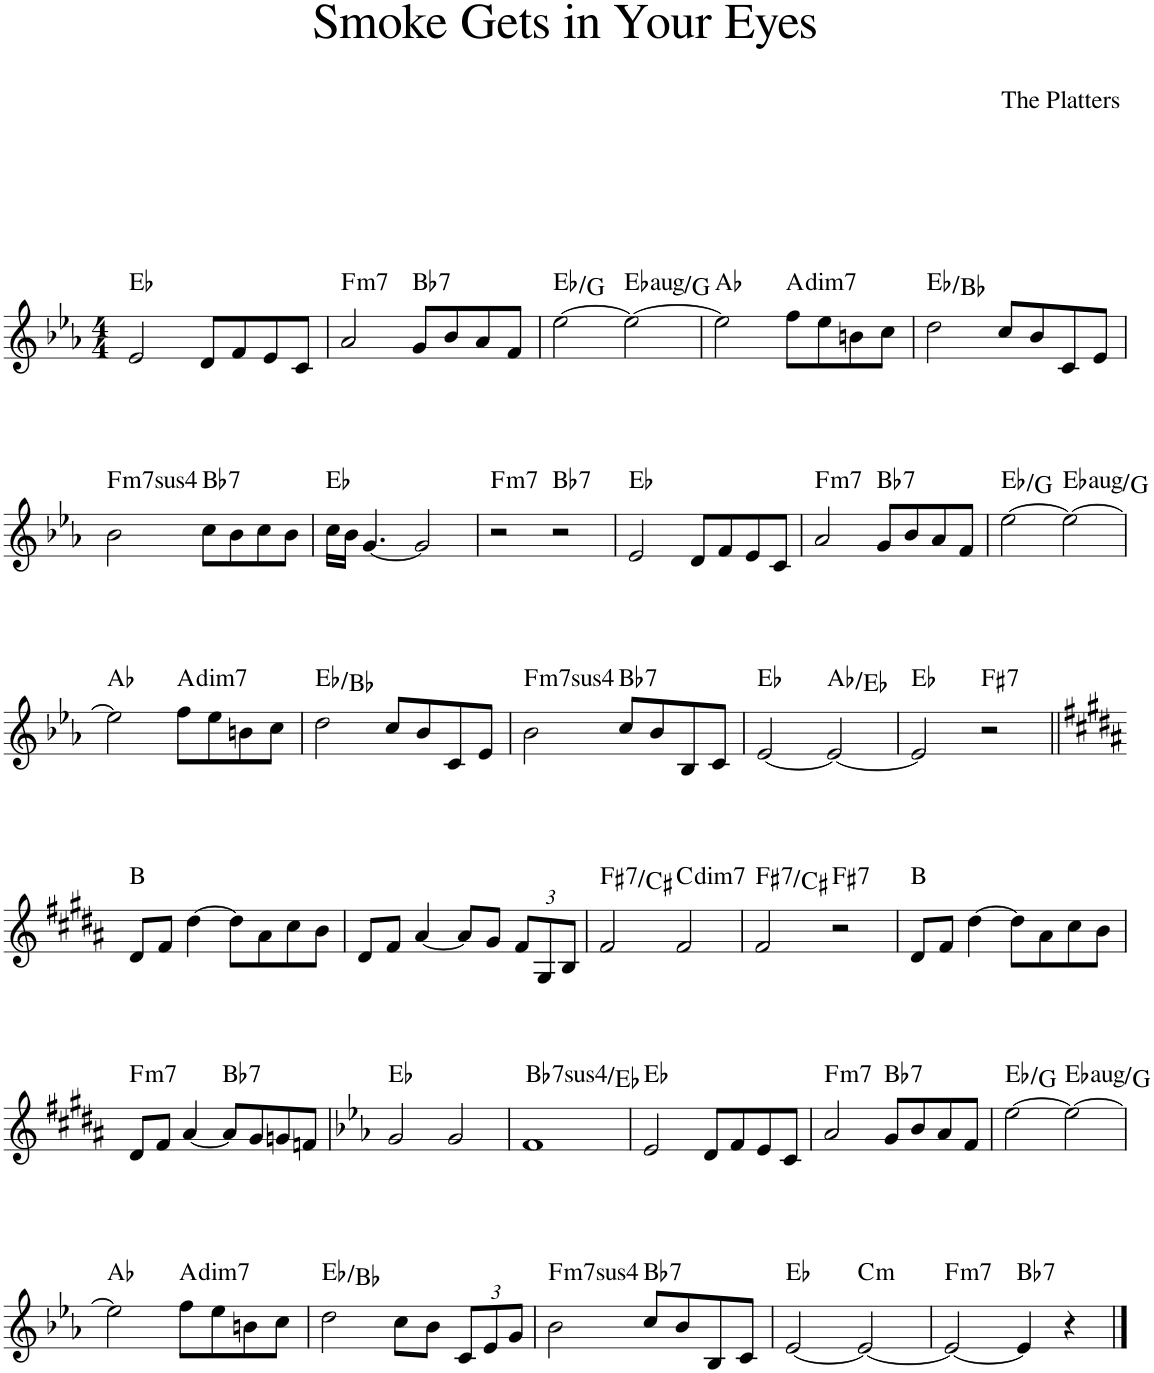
**kern	**harte
*part1	*part1
*staff1	*
*I"Piano	*
*I'Pno.	*
*clefG2	*
*k[b-e-a-]	*
*M4/4	*
=1	=1
2e-/	Eb:maj
8d/L	.
8f/	.
8e-/	.
8c/J	.
=2	=2
!	!LO:H:kt=m7
2a-/	F:min7
!	!LO:H:kt=7
8g/L	Bb:7
8b-/	.
8a-/	.
8f/J	.
=3	=3
[2ee-\	Eb:maj/3
!	!LO:H:kt=aug
2ee-\_	Eb:aug/3
=4	=4
2ee-\]	Ab:maj
!	!LO:H:kt=dim7
8ff\L	A:dim7
8ee-\	.
8bn\	.
8cc\J	.
=5	=5
2dd\	Eb:maj/5
8cc/L	.
8b-/	.
8c/	.
8e-/J	.
!!LO:LB:g=z
=6	=6
!	!LO:H:kt=74
2b-\	F:sus4(7)
!	!LO:H:kt=7
8cc\L	Bb:7
8b-\	.
8cc\	.
8b-\J	.
=7	=7
16cc\LL	Eb:maj
16b-\JJ	.
[4.g/	.
2g/]	.
=8	=8
!	!LO:H:kt=m7
2r	F:min7
!	!LO:H:kt=7
2r	Bb:7
=9	=9
2e-/	Eb:maj
8d/L	.
8f/	.
8e-/	.
8c/J	.
=10	=10
!	!LO:H:kt=m7
2a-/	F:min7
!	!LO:H:kt=7
8g/L	Bb:7
8b-/	.
8a-/	.
8f/J	.
=11	=11
[2ee-\	Eb:maj/3
!	!LO:H:kt=aug
2ee-\_	Eb:aug/3
!!LO:LB:g=z
=12	=12
2ee-\]	Ab:maj
!	!LO:H:kt=dim7
8ff\L	A:dim7
8ee-\	.
8bn\	.
8cc\J	.
=13	=13
2dd\	Eb:maj/5
8cc/L	.
8b-/	.
8c/	.
8e-/J	.
=14	=14
!	!LO:H:kt=74
2b-\	F:sus4(7)
!	!LO:H:kt=7
8cc/L	Bb:7
8b-/	.
8B-/	.
8c/J	.
=15	=15
[2e-/	Eb:maj
2e-/_	Ab:maj/5
=16	=16
2e-/]	Eb:maj
!	!LO:H:kt=7
2r	F#:7
!!LO:LB:g=z
=17||	=17||
*k[f#c#g#d#a#]	*
8d#/L	B:maj
8f#/J	.
[4dd#\	.
8dd#\L]	.
8a#\	.
8cc#\	.
8b\J	.
=18	=18
8d#/L	.
8f#/J	.
[4a#/	.
8a#/L]	.
8g#/J	.
*Xbrackettup	*
12f#/L	.
12G#/	.
12B/J	.
=19	=19
!	!LO:H:kt=7
2f#/	F#:7/5
!	!LO:H:kt=dim7
2f#/	C:dim7
=20	=20
!	!LO:H:kt=7
2f#/	F#:7/5
!	!LO:H:kt=7
2r	F#:7
=21	=21
8d#/L	B:maj
8f#/J	.
[4dd#\	.
8dd#\L]	.
8a#\	.
8cc#\	.
8b\J	.
!!LO:LB:g=z
=22	=22
!	!LO:H:kt=m7
8d#/L	F:min7
8f#/J	.
[4a#/	.
!	!LO:H:kt=7
8a#/L]	Bb:7
8g#/	.
8gn/	.
8fn/J	.
=23	=23
*k[b-e-a-]	*
2g/	Eb:maj
2g/	.
=24	=24
!	!LO:H:kt=74
1f	Bb:sus4(7)/4
=25	=25
2e-/	Eb:maj
8d/L	.
8f/	.
8e-/	.
8c/J	.
=26	=26
!	!LO:H:kt=m7
2a-/	F:min7
!	!LO:H:kt=7
8g/L	Bb:7
8b-/	.
8a-/	.
8f/J	.
=27	=27
[2ee-\	Eb:maj/3
!	!LO:H:kt=aug
2ee-\_	Eb:aug/3
!!LO:LB:g=z
=28	=28
2ee-\]	Ab:maj
!	!LO:H:kt=dim7
8ff\L	A:dim7
8ee-\	.
8bn\	.
8cc\J	.
=29	=29
2dd\	Eb:maj/5
8cc\L	.
8b-\J	.
12c/L	.
12e-/	.
12g/J	.
=30	=30
!	!LO:H:kt=74
2b-\	F:sus4(7)
!	!LO:H:kt=7
8cc/L	Bb:7
8b-/	.
8B-/	.
8c/J	.
=31	=31
[2e-/	Eb:maj
!	!LO:H:kt=m
2e-/_	C:min
=32	=32
!	!LO:H:kt=m7
2e-/_	F:min7
!	!LO:H:kt=7
4e-/]	Bb:7
4r	.
==	==
*-	*-
